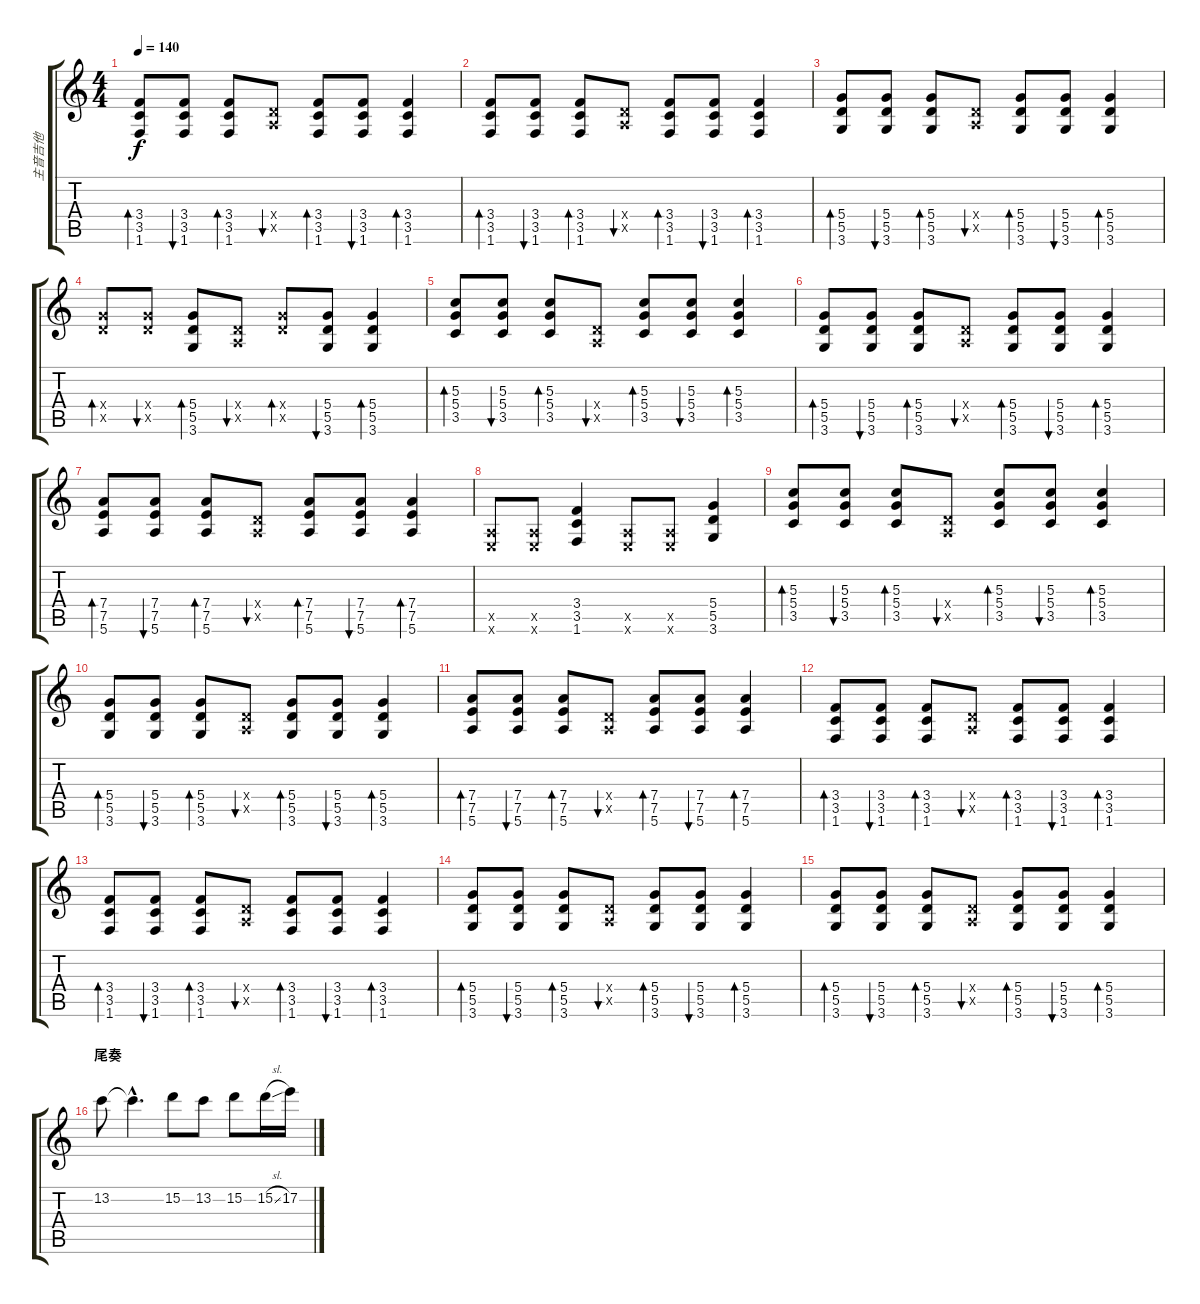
\track ("主音吉他" "主音吉他") {instrument distortionguitar}
\staff {score tabs}
\tuning (E4 B3 G3 D3 A2 E2) {hide}
\ts (4 4)
\tempo 140
\clef g2
\ks c
(3.4 3.5 1.6).8{bd 30 dy f} (3.4 3.5 1.6).8{bu 30} (3.4 3.5 1.6).8{bd 30} (0.4{x} 0.5{x}).8{bu 30} (3.4 3.5 1.6).8{bd 30} (3.4 3.5 1.6).8{bu 30} (3.4 3.5 1.6).4{bd 30} |
(3.4 3.5 1.6).8{bd 30} (3.4 3.5 1.6).8{bu 30} (3.4 3.5 1.6).8{bd 30} (0.4{x} 0.5{x}).8{bu 30} (3.4 3.5 1.6).8{bd 30} (3.4 3.5 1.6).8{bu 30} (3.4 3.5 1.6).4{bd 30} |
(5.4 5.5 3.6).8{bd 30} (5.4 5.5 3.6).8{bu 30} (5.4 5.5 3.6).8{bd 30} (0.4{x} 0.5{x}).8{bu 30} (5.4 5.5 3.6).8{bd 30} (5.4 5.5 3.6).8{bu 30} (5.4 5.5 3.6).4{bd 30} |
(5.4{x} 5.5{x}).8{bd 30} (5.4{x} 5.5{x}).8{bu 30} (5.4 5.5 3.6).8{bd 30} (0.4{x} 0.5{x}).8{bu 30} (5.4{x} 5.5{x}).8{bd 30} (5.4 5.5 3.6).8{bu 30} (5.4 5.5 3.6).4{bd 30} |
(5.3 5.4 3.5).8{bd 30} (5.3 5.4 3.5).8{bu 30} (5.3 5.4 3.5).8{bd 30} (0.4{x} 0.5{x}).8{bu 30} (5.3 5.4 3.5).8{bd 30} (5.3 5.4 3.5).8{bu 30} (5.3 5.4 3.5).4{bd 30} |
(5.4 5.5 3.6).8{bd 30} (5.4 5.5 3.6).8{bu 30} (5.4 5.5 3.6).8{bd 30} (0.4{x} 0.5{x}).8{bu 30} (5.4 5.5 3.6).8{bd 30} (5.4 5.5 3.6).8{bu 30} (5.4 5.5 3.6).4{bd 30} |
(7.4 7.5 5.6).8{bd 30} (7.4 7.5 5.6).8{bu 30} (7.4 7.5 5.6).8{bd 30} (0.4{x} 0.5{x}).8{bu 30} (7.4 7.5 5.6).8{bd 30} (7.4 7.5 5.6).8{bu 30} (7.4 7.5 5.6).4{bd 30} |
(0.5{x} 0.6{x}).8 (0.5{x} 0.6{x}).8 (3.4 3.5 1.6).4 (0.5{x} 0.6{x}).8 (0.5{x} 0.6{x}).8 (5.4 5.5 3.6).4 |
(5.3 5.4 3.5).8{bd 30} (5.3 5.4 3.5).8{bu 30} (5.3 5.4 3.5).8{bd 30} (0.4{x} 0.5{x}).8{bu 30} (5.3 5.4 3.5).8{bd 30} (5.3 5.4 3.5).8{bu 30} (5.3 5.4 3.5).4{bd 30} |
(5.4 5.5 3.6).8{bd 30} (5.4 5.5 3.6).8{bu 30} (5.4 5.5 3.6).8{bd 30} (0.4{x} 0.5{x}).8{bu 30} (5.4 5.5 3.6).8{bd 30} (5.4 5.5 3.6).8{bu 30} (5.4 5.5 3.6).4{bd 30} |
(7.4 7.5 5.6).8{bd 30} (7.4 7.5 5.6).8{bu 30} (7.4 7.5 5.6).8{bd 30} (0.4{x} 0.5{x}).8{bu 30} (7.4 7.5 5.6).8{bd 30} (7.4 7.5 5.6).8{bu 30} (7.4 7.5 5.6).4{bd 30} |
(3.4 3.5 1.6).8{bd 30} (3.4 3.5 1.6).8{bu 30} (3.4 3.5 1.6).8{bd 30} (0.4{x} 0.5{x}).8{bu 30} (3.4 3.5 1.6).8{bd 30} (3.4 3.5 1.6).8{bu 30} (3.4 3.5 1.6).4{bd 30} |
(3.4 3.5 1.6).8{bd 30} (3.4 3.5 1.6).8{bu 30} (3.4 3.5 1.6).8{bd 30} (0.4{x} 0.5{x}).8{bu 30} (3.4 3.5 1.6).8{bd 30} (3.4 3.5 1.6).8{bu 30} (3.4 3.5 1.6).4{bd 30} |
(5.4 5.5 3.6).8{bd 30} (5.4 5.5 3.6).8{bu 30} (5.4 5.5 3.6).8{bd 30} (0.4{x} 0.5{x}).8{bu 30} (5.4 5.5 3.6).8{bd 30} (5.4 5.5 3.6).8{bu 30} (5.4 5.5 3.6).4{bd 30} |
(5.4 5.5 3.6).8{bd 30} (5.4 5.5 3.6).8{bu 30} (5.4 5.5 3.6).8{bd 30} (0.4{x} 0.5{x}).8{bu 30} (5.4 5.5 3.6).8{bd 30} (5.4 5.5 3.6).8{bu 30} (5.4 5.5 3.6).4{bd 30} |
\section ("" "尾奏")
13.2.8{volume 15 instrument overdrivenguitar} 13.2{hac t}.4{d} 15.2.8 13.2.8 15.2.8 15.2{sl}.16 17.2.16
